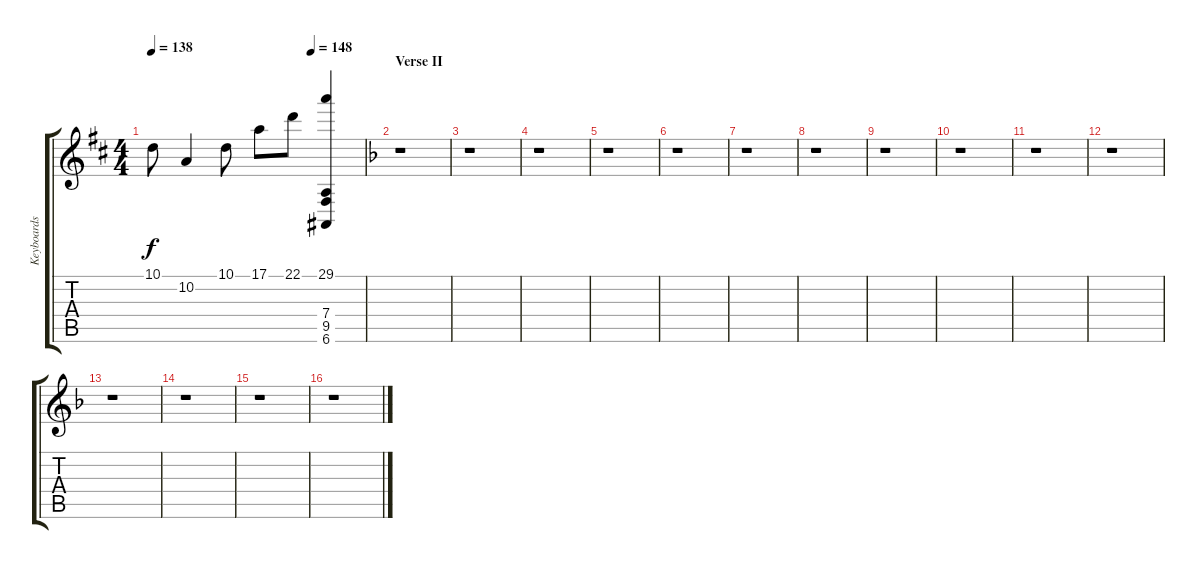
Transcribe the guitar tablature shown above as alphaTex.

\track ("Keyboards (I)" "Keyboards ") {instrument reedorgan}
\staff {score tabs}
\tuning (E4 B3 G3 D3 A2 E2) {hide}
\ts (4 4)
\tempo 138
\tempo (148 0.75)
\clef g2
\ks d
10.1{t}.8{dy f} 10.2.4 10.1.8 17.1.8 22.1.8 (29.1 7.4{t} 9.5{t} 6.6{t}).4 |
\section ("" "Verse II")
\ks dminor
r.1 |
r.1 |
r.1 |
r.1 |
r.1 |
r.1 |
r.1 |
r.1 |
r.1 |
r.1 |
r.1 |
r.1 |
r.1 |
r.1 |
r.1
